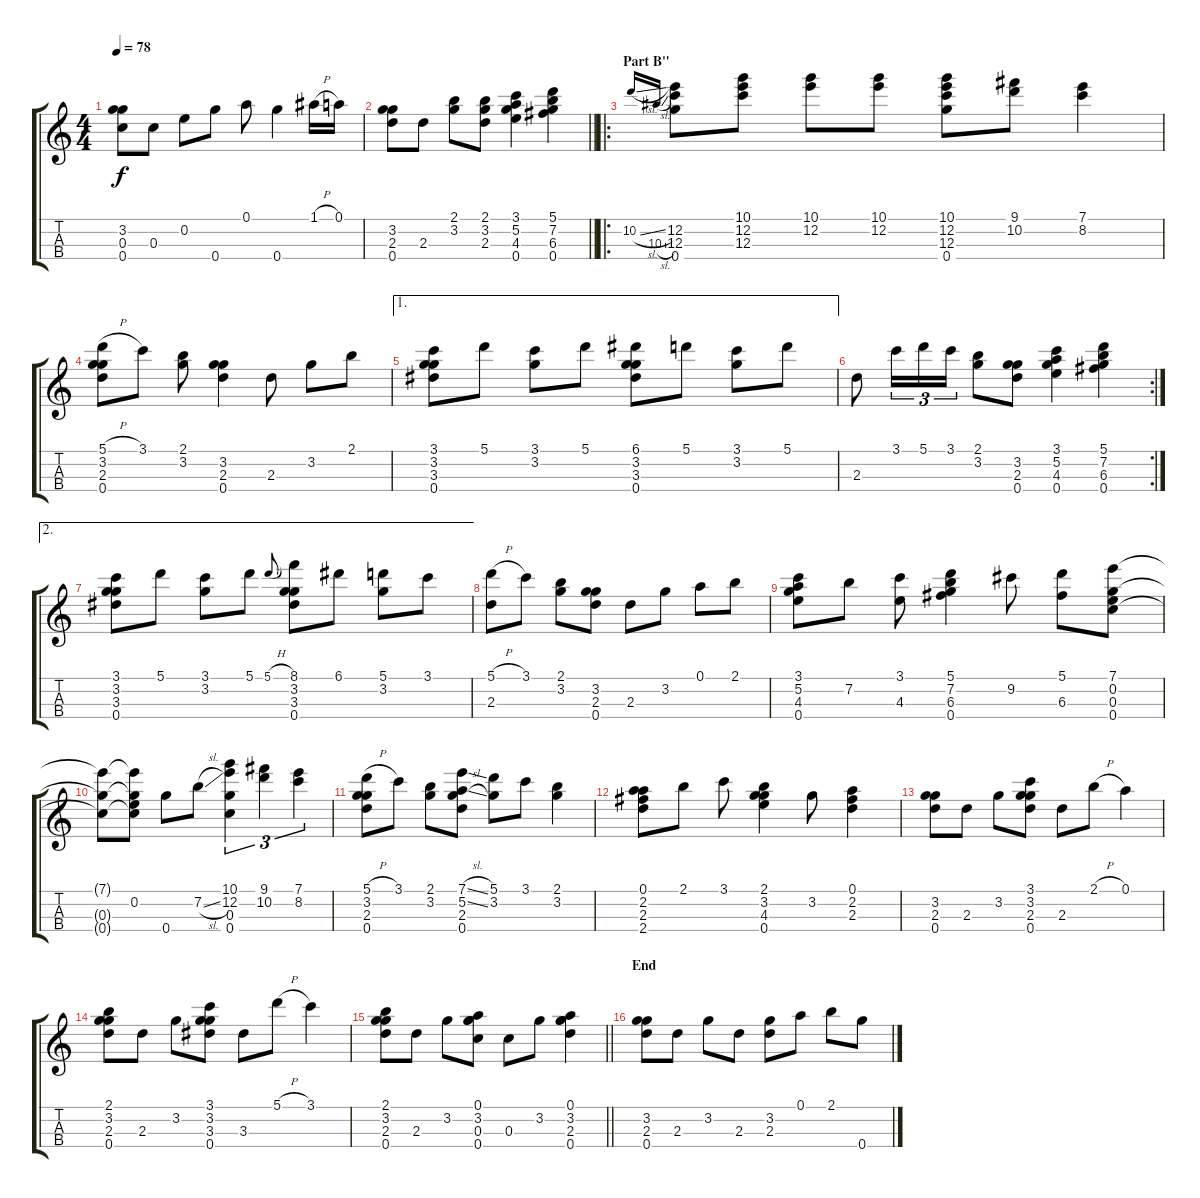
\track "" {instrument acousticguitarnylon}
\staff {score tabs}
\tuning (A4 E4 C4 G4) {hide}
\ts (4 4)
\tempo 78
\clef g2
\ks c
(3.2 0.3 0.4).8{dy f} 0.3.8 0.2.8 0.4.8 0.1.8 0.4.4 1.1{h}.16 0.1.16 |
\barLineRight lightlight
(3.2 2.3 0.4).8 2.3.8 (2.1 3.2).8 (2.1 3.2 2.3).8 (3.1 5.2 4.3 0.4).4 (5.1 7.2 6.3 0.4).4 |
\ro
\section ("" "Part B''")
10.2{sl}.16{gr onbeat} 10.3{sl}.16{gr onbeat} (12.2 12.3 0.4).8 (10.1 12.2 12.3).8 (10.1 12.2).8 (10.1 12.2).8 (10.1 12.2 12.3 0.4).8 (9.1 10.2).8 (7.1 8.2).4 |
(5.1{h} 3.2 2.3 0.4).8 3.1.8 (2.1 3.2).8 (3.2 2.3 0.4).4 2.3.8 3.2.8 2.1.8 |
\ae 1
(3.1 3.2 3.3 0.4).8 5.1.8 (3.1 3.2).8 5.1.8 (6.1 3.2 3.3 0.4).8 5.1.8 (3.1 3.2).8 5.1.8 |
\rc 2
2.3.8 3.1.16{tu (3 2)} 5.1.16{tu (3 2)} 3.1.16{tu (3 2)} (2.1 3.2).8 (3.2 2.3 0.4).8 (3.1 5.2 4.3 0.4).4 (5.1 7.2 6.3 0.4).4 |
\ae 2
(3.1 3.2 3.3 0.4).8 5.1.8 (3.1 3.2).8 5.1.8 5.1{h}.8{gr onbeat} (8.1 3.2 3.3 0.4).8 6.1.8 (5.1 3.2).8 3.1.8 |
(5.1{h} 2.3).8 3.1.8 (2.1 3.2).8 (3.2 2.3 0.4).8 2.3.8 3.2.8 0.1.8 2.1.8 |
(3.1 5.2 4.3 0.4).8 7.2.8 (3.1 4.3).8 (5.1 7.2 6.3 0.4).4 9.2.8 (5.1 6.3).8 (7.1 0.2 0.3 0.4).8 |
(7.1{t} 0.3{t} 0.4{t}).8 (7.1{t} 0.2 0.3{t} 0.4{t}).8 0.4.8 7.2{sl}.8 (10.1 12.2 0.3 0.4).4{tu (3 2)} (9.1 10.2).4{tu (3 2)} (7.1 8.2).4{tu (3 2)} |
(5.1{h} 3.2 2.3 0.4).8 3.1.8 (2.1 3.2).8 (7.1{sl} 5.2{sl} 2.3 0.4).8 (5.1 3.2).8 3.1.8 (2.1 3.2).4 |
(0.1 2.2 2.3 2.4).8 2.1.8 3.1.8 (2.1 3.2 4.3 0.4).4 3.2.8 (0.1 2.2 2.3).4 |
(3.2 2.3 0.4).8 2.3.8 3.2.8 (3.1 3.2 2.3 0.4).8 2.3.8 2.1{h}.8 0.1.4 |
(2.1 3.2 2.3 0.4).8 2.3.8 3.2.8 (3.1 3.2 3.3 0.4).8 3.3.8 5.1{h}.8 3.1.4 |
\barLineRight lightlight
(2.1 3.2 2.3 0.4).8 2.3.8 3.2.8 (0.1 3.2 0.3 0.4).8 0.3.8 3.2.8 (0.1 3.2 2.3 0.4).4 |
\section ("" "End")
(3.2 2.3 0.4).8 2.3.8 3.2.8 2.3.8 (3.2 2.3).8 0.1.8 2.1.8 0.4.8
